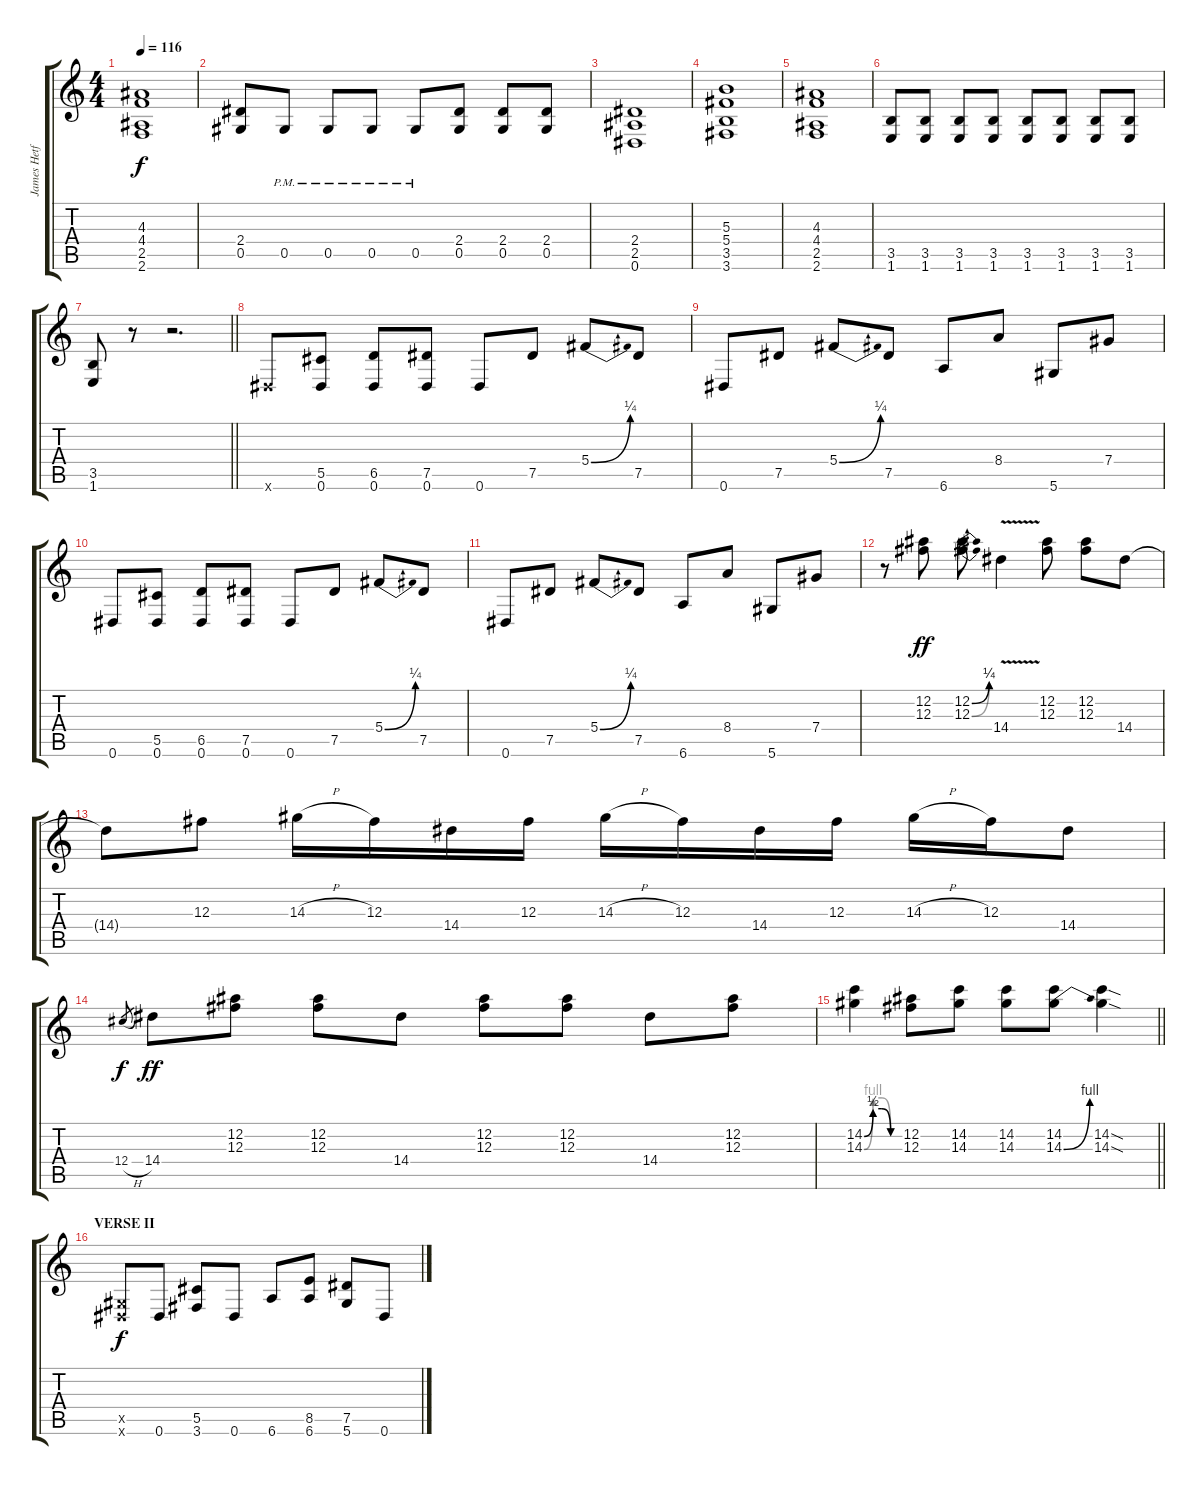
\track ("James Hetfield - rhythm and lead guitar" "James Hetf") {instrument distortionguitar}
\staff {score tabs}
\tuning (Eb4 Bb3 Gb3 Db3 Ab2 Eb2) {hide}
\ts (4 4)
\tempo 116
\clef g2
\ks c
(4.3 4.4 2.5 2.6).1{dy f} |
(2.4 0.5).8 0.5{pm}.8 0.5{pm}.8 0.5{pm}.8 0.5{pm}.8 (2.4 0.5).8 (2.4 0.5).8 (2.4 0.5).8 |
(2.4 2.5 0.6).1 |
(5.3 5.4 3.5 3.6).1 |
(4.3 4.4 2.5 2.6).1 |
(3.5 1.6).8 (3.5 1.6).8 (3.5 1.6).8 (3.5 1.6).8 (3.5 1.6).8 (3.5 1.6).8 (3.5 1.6).8 (3.5 1.6).8 |
\barLineRight lightlight
(3.5 1.6).8 r.8 r.2{d} |
\section ("" "")
0.6{x}.8 (5.5 0.6).8 (6.5 0.6).8 (7.5 0.6).8 0.6.8 7.5.8 5.4{be (bend 0 0 60 1)}.8 7.5.8 |
0.6.8 7.5.8 5.4{be (bend 0 0 60 1)}.8 7.5.8 6.6.8 8.4.8 5.6.8 7.4.8 |
0.6.8 (5.5 0.6).8 (6.5 0.6).8 (7.5 0.6).8 0.6.8 7.5.8 5.4{be (bend 0 0 60 1)}.8 7.5.8 |
0.6.8 7.5.8 5.4{be (bend 0 0 60 1)}.8 7.5.8 6.6.8 8.4.8 5.6.8 7.4.8 |
r.8 (12.2 12.3).8{dy ff} (12.2{be (bend 0 0 60 1)} 12.3{be (bend 0 0 60 1)}).8 14.4{v}.4 (12.2 12.3).8 (12.2 12.3).8 14.4.8 |
14.4{t}.8 12.3.8 14.3{h}.16 12.3.16 14.4.16 12.3.16 14.3{h}.16 12.3.16 14.4.16 12.3.16 14.3{h}.16 12.3.16 14.4.8 |
12.4{h}.8{gr dy f} 14.4.8{dy ff} (12.2 12.3).8 (12.2 12.3).8 14.4.8 (12.2 12.3).8 (12.2 12.3).8 14.4.8 (12.2 12.3).8 |
\barLineRight lightlight
(14.2{be (custom 0 0 15 2 30 2 45 0 60 0)} 14.3{be (custom 0 0 15 4 30 4 45 0 60 0)}).4 (12.2 12.3).8 (14.2 14.3).8 (14.2 14.3).8 (14.2 14.3{be (bend 0 0 60 4)}).8 (14.2{sod} 14.3{sod}).4 |
\section ("" "VERSE II")
(0.5{x} 0.6{x}).8{dy f} 0.6.8 (5.5 3.6).8 0.6.8 6.6.8 (8.5 6.6).8 (7.5 5.6).8 0.6.8
